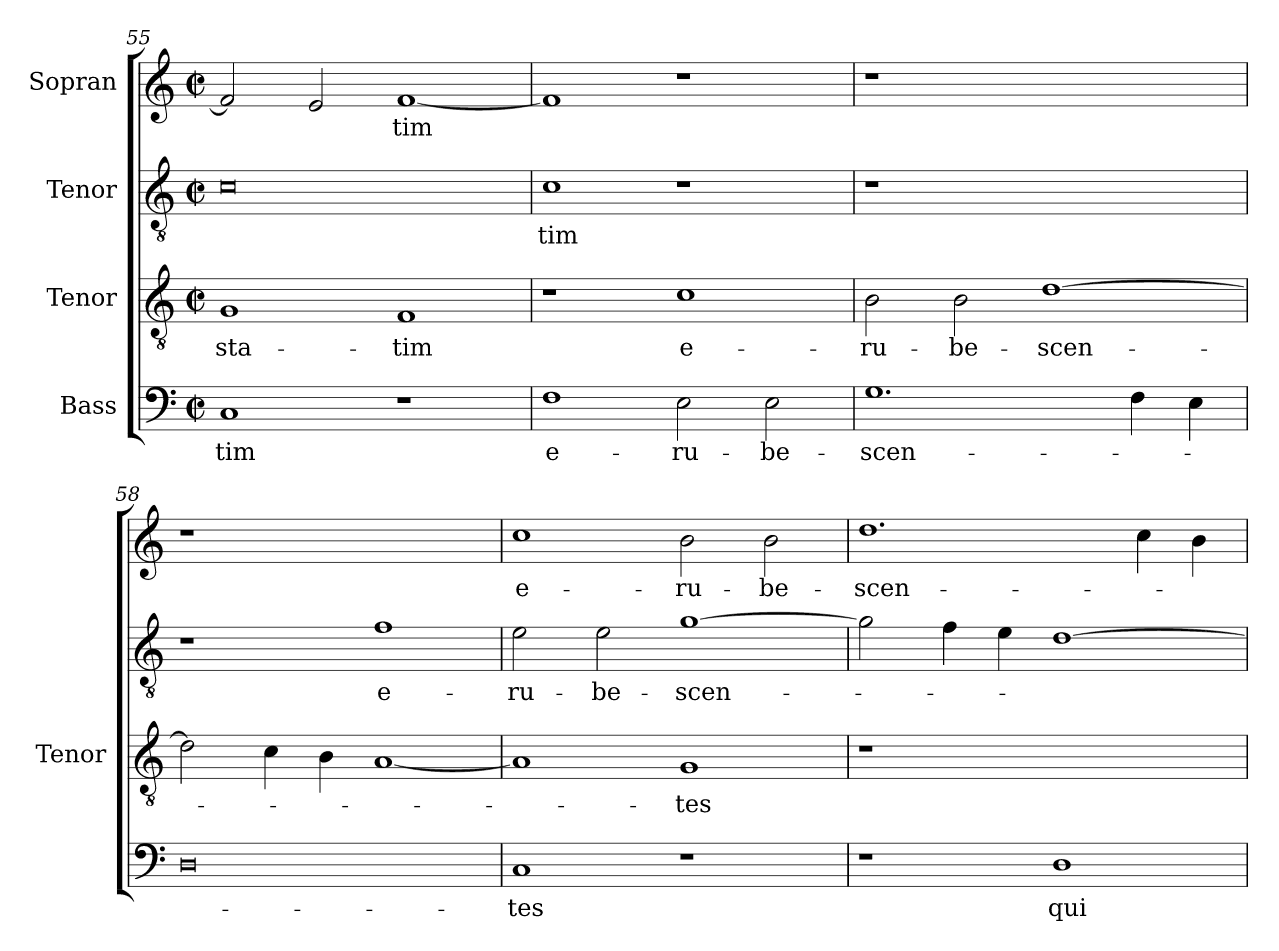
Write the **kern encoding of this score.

**kern	**text	**kern	**text	**kern	**text	**kern	**text
*part4	*part4	*part3	*part3	*part2	*part2	*part1	*part1
*staff4	*staff4	*staff3	*staff3	*staff2	*staff2	*staff1	*staff1
*I"Bass	*	*I"Tenor	*	*I"Tenor	*	*I"Sopran	*
*	*	*I'Tenor	*	*	*	*	*
*clefF4	*	*clefGv2	*	*clefGv2	*	*clefG2	*
*	*	*ITrd7c12	*	*ITrd7c12	*	*	*
*k[]	*	*k[]	*	*k[]	*	*k[]	*
*M2/2	*	*M2/2	*	*M2/2	*	*M2/2	*
*met(c|)	*	*met(c|)	*	*met(c|)	*	*met(c|)	*
=55	=55	=55	=55	=55	=55	=55	=55
!	!LO:LY:b:color=#000000	!	!	!	!	!	!
!	!	!	!LO:LY:b:color=#000000	!	!	!	!
1Ci	-tim	1GGi	sta-	0Ci	.	2fi/]	.
.	.	.	.	.	.	2ei/	.
!	!	!	!LO:LY:b:color=#000000	!	!	!	!
!	!	!	!	!	!	!	!LO:LY:b:color=#000000
1r	.	1FFi	-tim	.	.	[<1fi	-tim
!!LO:LB:g=z
=56	=56	=56	=56	=56	=56	=56	=56
!	!LO:LY:b:color=#000000	!	!	!	!	!	!
!	!	!	!	!	!LO:LY:b:color=#000000	!	!
1Fi	e-	1r	.	1Ci	-tim	1fi]	.
!	!LO:LY:b:color=#000000	!	!	!	!	!	!
!	!	!	!LO:LY:b:color=#000000	!	!	!	!
2Ei\	-ru-	1Ci	e-	1r	.	1r	.
!	!LO:LY:b:color=#000000	!	!	!	!	!	!
2Ei\	-be-	.	.	.	.	.	.
=57	=57	=57	=57	=57	=57	=57	=57
!	!LO:LY:b:color=#000000	!	!	!	!	!	!
!	!	!	!LO:LY:b:color=#000000	!LO:N:vis=1	!	!LO:N:vis=1	!
1.Gi	-scen-	2BBi\	-ru-	1r	.	1r	.
!	!	!	!LO:LY:b:color=#000000	!	!	!	!
.	.	2BBi\	-be-	.	.	.	.
!	!	!	!LO:LY:b:color=#000000	!	!	!	!
.	.	[>1Di	-scen-	1ryy	.	1ryy	.
4Fi\	.	.	.	.	.	.	.
4Ei\	.	.	.	.	.	.	.
=58	=58	=58	=58	=58	=58	=58	=58
!	!	!	!	!	!	!LO:N:vis=1	!
0Di	.	2Di\]	.	1r	.	1r	.
.	.	4Ci\	.	.	.	.	.
.	.	4BBi\	.	.	.	.	.
!	!	!	!	!	!LO:LY:b:color=#000000	!	!
.	.	[<1AAi	.	1Fi	e-	1ryy	.
=59	=59	=59	=59	=59	=59	=59	=59
!	!LO:LY:b:color=#000000	!	!	!	!	!	!
!	!	!	!	!	!LO:LY:b:color=#000000	!	!
!	!	!	!	!	!	!	!LO:LY:b:color=#000000
1Ci	-tes	1AAi]	.	2Ei\	-ru-	1cci	e-
!	!	!	!	!	!LO:LY:b:color=#000000	!	!
.	.	.	.	2Ei\	-be-	.	.
!	!	!	!LO:LY:b:color=#000000	!	!	!	!
!	!	!	!	!	!LO:LY:b:color=#000000	!	!
!	!	!	!	!	!	!	!LO:LY:b:color=#000000
1r	.	1GGi	-tes	[>1Gi	-scen-	2bi\	-ru-
!	!	!	!	!	!	!	!LO:LY:b:color=#000000
.	.	.	.	.	.	2bi\	-be-
=60	=60	=60	=60	=60	=60	=60	=60
!	!	!LO:N:vis=1	!	!	!	!	!
!	!	!	!	!	!	!	!LO:LY:b:color=#000000
1r	.	1r	.	2Gi\]	.	1.ddi	-scen-
.	.	.	.	4Fi\	.	.	.
.	.	.	.	4Ei\	.	.	.
!	!LO:LY:b:color=#000000	!	!	!	!	!	!
1Di	qui	1ryy	.	[>1Di	.	.	.
.	.	.	.	.	.	4cci\	.
.	.	.	.	.	.	4bi\	.
=	=	=	=	=	=	=	=
*-	*-	*-	*-	*-	*-	*-	*-
